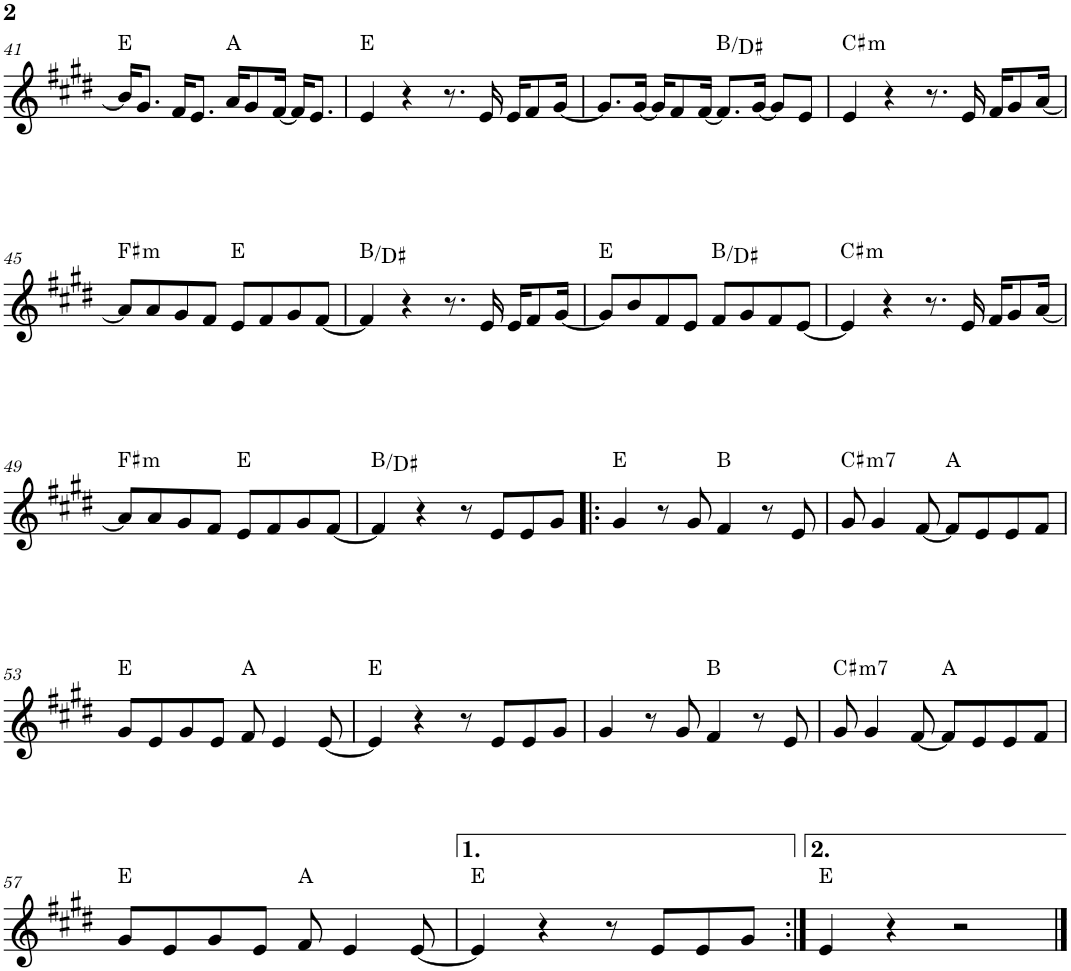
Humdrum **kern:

**kern	**harte
*part1	*part1
*staff1	*
*I"Flauta	*
*I'Fl.	*
!!LO:PB:g=z
*clefG2	*
*k[f#c#g#d#]	*
*M4/4	*
=41	=41
16b/KL]	E:maj
8.g#/J	.
16f#/KL	.
8.e/J	.
16a/KL	A:maj
8g#/	.
[16f#/Jk	.
16f#/KL]	.
8.e/J	.
=42	=42
4e/	E:maj
4r	.
8.r	.
16e/	.
16e/KL	.
8f#/	.
[16g#/Jk	.
=43	=43
8.g#/L]	.
[16g#/Jk	.
16g#/KL]	.
8f#/	.
[16f#/Jk	.
8.f#/L]	B:maj/3
[16g#/Jk	.
8g#/L]	.
8e/J	.
=44	=44
!	!LO:H:kt=m
4e/	C#:min
4r	.
8.r	.
16e/	.
16f#/KL	.
8g#/	.
[16a/Jk	.
!!LO:LB:g=z
=45	=45
!	!LO:H:kt=m
8a/L]	F#:min
8a/	.
8g#/	.
8f#/J	.
8e/L	E:maj
8f#/	.
8g#/	.
[8f#/J	.
=46	=46
4f#/]	B:maj/3
4r	.
8.r	.
16e/	.
16e/KL	.
8f#/	.
[16g#/Jk	.
=47	=47
8g#/L]	E:maj
8b/	.
8f#/	.
8e/J	.
8f#/L	B:maj/3
8g#/	.
8f#/	.
[8e/J	.
=48	=48
!	!LO:H:kt=m
4e/]	C#:min
4r	.
8.r	.
16e/	.
16f#/KL	.
8g#/	.
[16a/Jk	.
!!LO:LB:g=z
=49	=49
!	!LO:H:kt=m
8a/L]	F#:min
8a/	.
8g#/	.
8f#/J	.
8e/L	E:maj
8f#/	.
8g#/	.
[8f#/J	.
=50	=50
4f#/]	B:maj/3
4r	.
8r	.
8e/L	.
8e/	.
8g#/J	.
=51!|:	=51!|:
4g#/	E:maj
8r	.
8g#/	.
4f#/	B:maj
8r	.
8e/	.
=52	=52
!	!LO:H:kt=m7
8g#/	C#:min7
4g#/	.
[8f#/	.
8f#/L]	A:maj
8e/	.
8e/	.
8f#/J	.
!!LO:LB:g=z
=53	=53
8g#/L	E:maj
8e/	.
8g#/	.
8e/J	.
8f#/	A:maj
4e/	.
[8e/	.
=54	=54
4e/]	E:maj
4r	.
8r	.
8e/L	.
8e/	.
8g#/J	.
=55	=55
4g#/	.
8r	.
8g#/	.
4f#/	B:maj
8r	.
8e/	.
=56	=56
!	!LO:H:kt=m7
8g#/	C#:min7
4g#/	.
[8f#/	.
8f#/L]	A:maj
8e/	.
8e/	.
8f#/J	.
!!LO:LB:g=z
=57	=57
8g#/L	E:maj
8e/	.
8g#/	.
8e/J	.
8f#/	A:maj
4e/	.
[8e/	.
=58	=58
4e/]	E:maj
4r	.
8r	.
8e/L	.
8e/	.
8g#/J	.
=59:|!	=59:|!
4e/	E:maj
4r	.
2r	.
==	==
*-	*-
